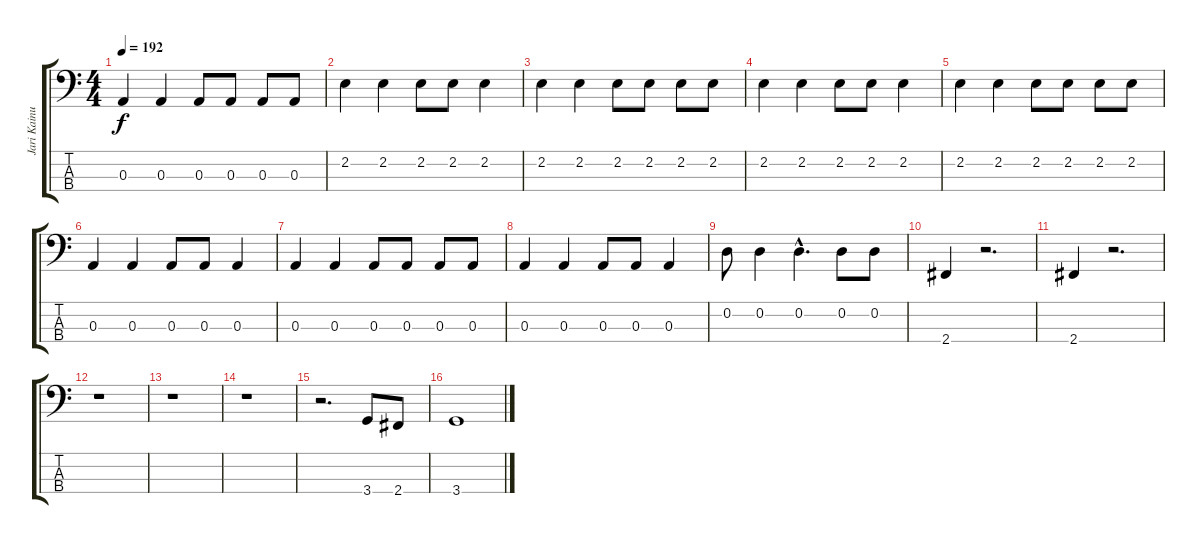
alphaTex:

\track ("Jari Kainulainen" "Jari Kainu") {instrument electricbassfinger}
\staff {score tabs}
\tuning (G2 D2 A1 E1) {hide}
\ts (4 4)
\tempo 192
\clef f4
\ks c
0.3.4{dy f} 0.3.4 0.3.8 0.3.8 0.3.8 0.3.8 |
2.2.4 2.2.4 2.2.8 2.2.8 2.2.4 |
2.2.4 2.2.4 2.2.8 2.2.8 2.2.8 2.2.8 |
2.2.4 2.2.4 2.2.8 2.2.8 2.2.4 |
2.2.4 2.2.4 2.2.8 2.2.8 2.2.8 2.2.8 |
0.3.4 0.3.4 0.3.8 0.3.8 0.3.4 |
0.3.4 0.3.4 0.3.8 0.3.8 0.3.8 0.3.8 |
0.3.4 0.3.4 0.3.8 0.3.8 0.3.4 |
0.2.8 0.2.4 0.2{hac}.4{d} 0.2.8 0.2.8 |
2.4.4 r.2{d} |
2.4.4 r.2{d} |
r.1 |
r.1 |
r.1 |
r.2{d} 3.4.8 2.4.8 |
3.4.1
